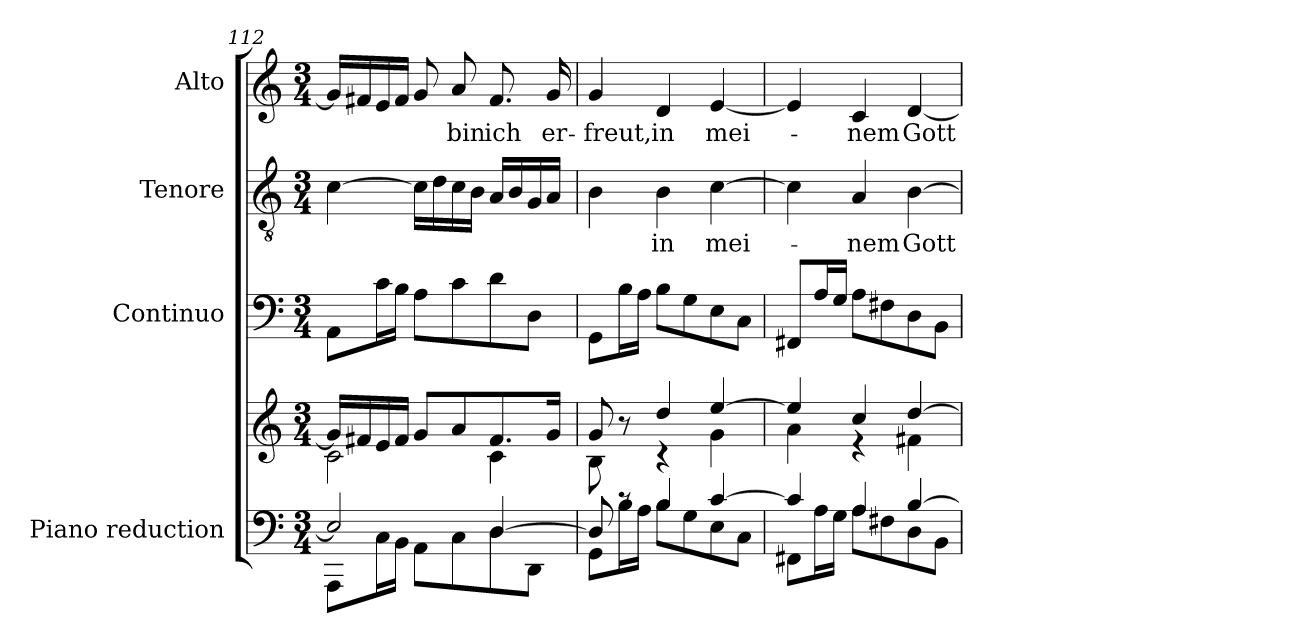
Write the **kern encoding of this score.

**kern	**kern	**kern	**kern	**text	**kern	**text
*part4	*part4	*part3	*part2	*part2	*part1	*part1
*staff5	*staff4	*staff3	*staff2	*staff2	*staff1	*staff1
*I"Piano reduction	*	*I"Continuo	*I"Tenore	*	*I"Alto	*
*I'Pno	*	*	*	*	*	*
*clefF4	*clefG2	*clefF4	*clefGv2	*	*clefG2	*
*k[]	*k[]	*k[]	*k[]	*	*k[]	*
*M3/4	*M3/4	*M3/4	*M3/4	*	*M3/4	*
=112	=112	=112	=112	=112	=112	=112
*^	*^	*	*	*	*	*
2E/]	8AAA\L	16g/LL]	2c\	8AA\L	[4c\	.	16g/LL]	.
.	.	16f#X/	.	.	.	.	16f#X/	.
.	16C\L	16e/	.	16c\L	.	.	16e/	.
.	16BB\JJ	16f#/JJ	.	16B\JJ	.	.	16f#/JJ	.
.	8AA\L	8g/L	.	8A\L	16c\LL]	.	8g/	.
.	.	.	.	.	16d\	.	.	.
!	!	!	!	!	!	!	!	!LO:LY:b
.	8C\	8a/	.	8c\	16c\	.	8a/	bin
.	.	.	.	.	16B\JJ	.	.	.
!	!	!	!	!	!	!	!	!LO:LY:b
[4D/	8D\	8.f#/	4c\	8d\	16A/LL	.	8.f#/	ich
.	.	.	.	.	16B/	.	.	.
.	8DD\J	.	.	8D\J	16G/	.	.	.
!	!	!	!	!	!	!	!	!LO:LY:b
.	.	16g/Jk	.	.	16A/JJ	.	16g/	er-
=113	=113	=113	=113	=113	=113	=113	=113	=113
!	!	!	!	!	!	!	!	!LO:LY:b
8D/]	8GG\L	8g/	8B\	8GG\L	4B\	.	4g/	-freut,
8rc	16B\L	8r	8ryy	16B\L	.	.	.	.
.	16A\JJ	.	.	16A\JJ	.	.	.	.
!	!	!	!	!	!	!LO:LY:b	!	!LO:LY:b
4B/	8B\L	4dd/	4r	8B\L	4B\	in	4d/	in
.	8G\	.	.	8G\	.	.	.	.
!	!	!	!	!	!	!LO:LY:b	!	!LO:LY:b
[4c/	8E\	[4ee/	4g\	8E\	[4c\	mei-	[4e/	mei-
.	8C\J	.	.	8C\J	.	.	.	.
=114	=114	=114	=114	=114	=114	=114	=114	=114
4c/]	8FF#X\L	4ee/]	4a\	8FF#X/L	4c\]	.	4e/]	.
.	16A\L	.	.	16A/L	.	.	.	.
.	16G\JJ	.	.	16G/JJ	.	.	.	.
!	!	!	!	!	!	!LO:LY:b	!	!LO:LY:b
4A/	8A\L	4cc/	4r	8A\L	4A/	-nem	4c/	-nem
.	8F#X\	.	.	8F#X\	.	.	.	.
!	!	!	!	!	!	!LO:LY:b	!	!LO:LY:b
[4B/	8D\	[4dd/	4f#X\	8D\	[4B\	Gott	[4d/	Gott
.	8BB\J	.	.	8BB\J	.	.	.	.
*v	*v	*	*	*	*	*	*	*
*	*v	*v	*	*	*	*	*
=	=	=	=	=	=	=
*-	*-	*-	*-	*-	*-	*-
